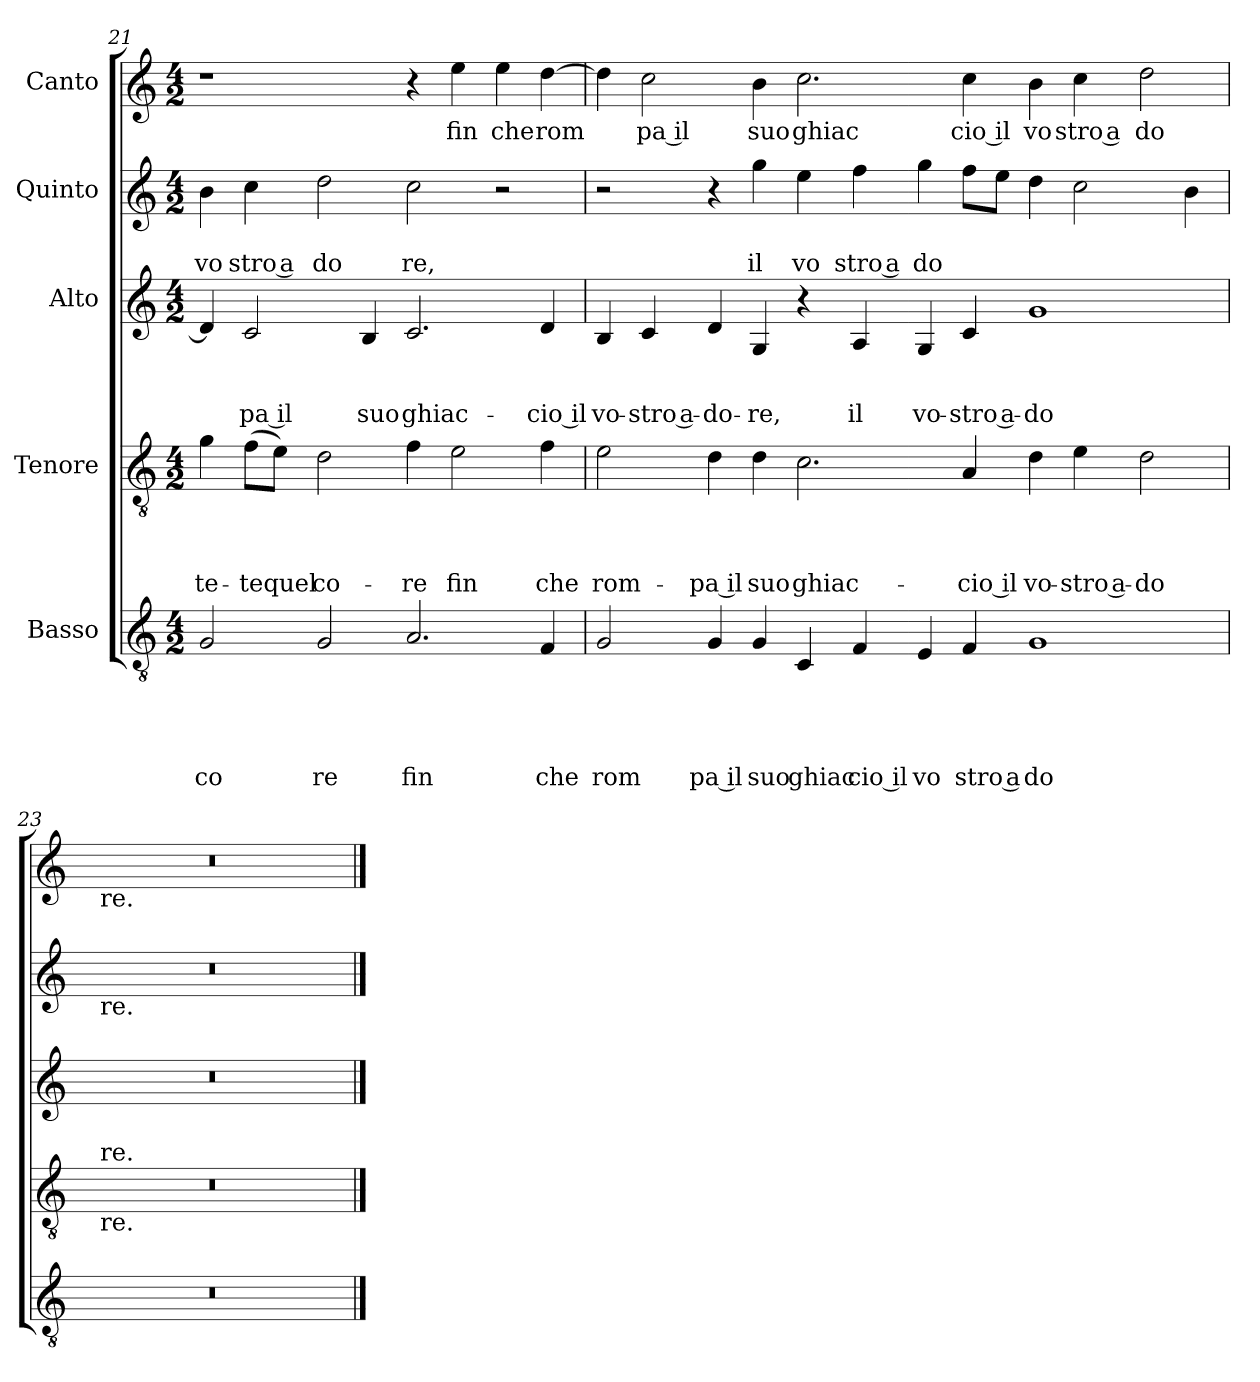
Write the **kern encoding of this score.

**kern	**text	**text	**text	**text	**text	**kern	**text	**text	**text	**text	**kern	**text	**text	**text	**kern	**text	**text	**kern	**text
*part5	*part5	*part5	*part5	*part5	*part5	*part4	*part4	*part4	*part4	*part4	*part3	*part3	*part3	*part3	*part2	*part2	*part2	*part1	*part1
*staff5	*staff5	*staff5	*staff5	*staff5	*staff5	*staff4	*staff4	*staff4	*staff4	*staff4	*staff3	*staff3	*staff3	*staff3	*staff2	*staff2	*staff2	*staff1	*staff1
*I"Basso	*	*	*	*	*	*I"Tenore	*	*	*	*	*I"Alto	*	*	*	*I"Quinto	*	*	*I"Canto	*
!!LO:PB:g=z
*clefGv2	*	*	*	*	*	*clefGv2	*	*	*	*	*clefG2	*	*	*	*clefG2	*	*	*clefG2	*
*k[]	*	*	*	*	*	*k[]	*	*	*	*	*k[]	*	*	*	*k[]	*	*	*k[]	*
*C:	*	*	*	*	*	*C:	*	*	*	*	*C:	*	*	*	*C:	*	*	*C:	*
*M4/2	*	*	*	*	*	*M4/2	*	*	*	*	*M4/2	*	*	*	*M4/2	*	*	*M4/2	*
=21	=21	=21	=21	=21	=21	=21	=21	=21	=21	=21	=21	=21	=21	=21	=21	=21	=21	=21	=21
!	!	!	!	!	!LO:LY:b	!	!	!	!	!LO:LY:b	!	!	!	!	!	!	!LO:LY:b	!	!
2G/	.	.	.	.	co	4g\	.	.	.	te-	4d/]	.	.	.	4b\	.	vo	1r	.
!	!	!	!	!	!	!	!	!	!	!LO:LY:b	!	!	!	!LO:LY:b:rj	!	!	!LO:LY:b:rj	!	!
.	.	.	.	.	.	(>8f\L	.	.	.	-te	2c/	.	.	-pa il	4cc\	.	stro a	.	.
!	!	!	!	!	!	!	!	!	!	!LO:LY:b	!	!	!	!	!	!	!	!	!
.	.	.	.	.	.	8e\J)	.	.	.	quel	.	.	.	.	.	.	.	.	.
!	!	!	!	!	!LO:LY:b	!	!	!	!	!LO:LY:b	!	!	!	!	!	!	!LO:LY:b	!	!
2G/	.	.	.	.	re	2d\	.	.	.	co-	.	.	.	.	2dd\	.	do	.	.
!	!	!	!	!	!	!	!	!	!	!	!	!	!	!LO:LY:b	!	!	!	!	!
.	.	.	.	.	.	.	.	.	.	.	4B/	.	.	suo	.	.	.	.	.
!	!	!	!	!	!LO:LY:b	!	!	!	!	!LO:LY:b	!	!	!	!LO:LY:b	!	!	!LO:LY:b	!	!
2.A/	.	.	.	.	fin	4f\	.	.	.	-re	2.c/	.	.	ghiac-	2cc\	.	re,	4r	.
!	!	!	!	!	!	!	!	!	!	!LO:LY:b	!	!	!	!	!	!	!	!	!LO:LY:b
.	.	.	.	.	.	2e\	.	.	.	fin	.	.	.	.	.	.	.	4ee\	fin
!	!	!	!	!	!	!	!	!	!	!	!	!	!	!	!	!	!	!	!LO:LY:b
.	.	.	.	.	.	.	.	.	.	.	.	.	.	.	2r	.	.	4ee\	che
!	!	!	!	!	!LO:LY:b	!	!	!	!	!LO:LY:b	!	!	!	!LO:LY:b:rj	!	!	!	!	!LO:LY:b
4F/	.	.	.	.	che	4f\	.	.	.	che	4d/	.	.	-cio il	.	.	.	[>4dd\	rom
=22	=22	=22	=22	=22	=22	=22	=22	=22	=22	=22	=22	=22	=22	=22	=22	=22	=22	=22	=22
!	!	!	!	!	!LO:LY:b	!	!	!	!	!LO:LY:b	!	!	!	!LO:LY:b	!	!	!	!	!
2G/	.	.	.	.	rom	2e\	.	.	.	rom-	4B/	.	.	vo-	2r	.	.	4dd>\]	.
!	!	!	!	!	!	!	!	!	!	!	!	!	!	!LO:LY:b:rj	!	!	!	!	!LO:LY:b:rj
.	.	.	.	.	.	.	.	.	.	.	4c/	.	.	-stro a-	.	.	.	2cc\	pa il
!	!	!	!	!	!LO:LY:b:rj	!	!	!	!	!LO:LY:b:rj	!	!	!	!LO:LY:b	!	!	!	!	!
4G/	.	.	.	.	pa il	4d\	.	.	.	-pa il	4d/	.	.	-do-	4r	.	.	.	.
!	!	!	!	!	!LO:LY:b	!	!	!	!	!LO:LY:b	!	!	!	!LO:LY:b	!	!	!LO:LY:b	!	!LO:LY:b
4G/	.	.	.	.	suo	4d\	.	.	.	suo	4G/	.	.	-re,	4gg\	.	il	4b\	suo
!	!	!	!	!	!LO:LY:b	!	!	!	!	!LO:LY:b	!	!	!	!	!	!	!LO:LY:b	!	!LO:LY:b
4C/	.	.	.	.	ghiac	2.c\	.	.	.	ghiac-	4r	.	.	.	4ee\	.	vo	2.cc\	ghiac
!	!	!	!	!	!LO:LY:b:rj	!	!	!	!	!	!	!	!	!LO:LY:b	!	!	!LO:LY:b:rj	!	!
4F/	.	.	.	.	cio il	.	.	.	.	.	4A/	.	.	il	4ff\	.	stro a	.	.
!	!	!	!	!	!LO:LY:b	!	!	!	!	!	!	!	!	!LO:LY:b	!	!	!LO:LY:b	!	!
4E/	.	.	.	.	vo	.	.	.	.	.	4G/	.	.	vo-	4gg\	.	do	.	.
!	!	!	!	!	!LO:LY:b:rj	!	!	!	!	!LO:LY:b:rj	!	!	!	!LO:LY:b:rj	!	!	!	!	!LO:LY:b:rj
4F/	.	.	.	.	stro a	4A/	.	.	.	-cio il	4c/	.	.	-stro a-	8ff\L	.	.	4cc\	cio il
.	.	.	.	.	.	.	.	.	.	.	.	.	.	.	8ee\J	.	.	.	.
!	!	!	!	!	!LO:LY:b	!	!	!	!	!LO:LY:b	!	!	!	!LO:LY:b	!	!	!	!	!LO:LY:b
1G	.	.	.	.	do	4d\	.	.	.	vo-	1g	.	.	-do-	4dd\	.	.	4b\	vo
!	!	!	!	!	!	!	!	!	!	!LO:LY:b:rj	!	!	!	!	!	!	!	!	!LO:LY:b:rj
.	.	.	.	.	.	4e\	.	.	.	-stro a-	.	.	.	.	2cc\	.	.	4cc\	stro a
!	!	!	!	!	!	!	!	!	!	!LO:LY:b	!	!	!	!	!	!	!	!	!LO:LY:b
.	.	.	.	.	.	2d\	.	.	.	-do-	.	.	.	.	.	.	.	2dd\	do
.	.	.	.	.	.	.	.	.	.	.	.	.	.	.	4b\	.	.	.	.
=23	=23	=23	=23	=23	=23	=23	=23	=23	=23	=23	=23	=23	=23	=23	=23	=23	=23	=23	=23
*	*	*	*	*	*	*^	*	*	*	*	*	*	*	*	*^	*	*	*^	*
0r	.	.	.	.	.	0r	16.ryy	.	.	.	.	0r	.	.	.	0r	16.ryy	.	.	0r	16.ryy	.
!	!	!	!	!	!	!	!	!	!	!	!	!	!	!	!	!	!	!	!	!	!LO:TX:b:t=re.	!
!	!	!	!	!	!	!	!	!	!	!	!	!	!	!	!	!	!LO:TX:b:t=re.	!	!	!	!	!
!	!	!	!	!	!	!	!LO:TX:a:t=re.	!	!	!	!	!	!	!	!	!	!	!	!	!	!	!
!	!	!	!	!	!	!	!LO:TX:b:t=re.	!	!	!	!	!	!	!	!	!	!	!	!	!	!	!
.	.	.	.	.	.	.	1ryy	.	.	.	.	.	.	.	.	.	1ryy	.	.	.	1ryy	.
.	.	.	.	.	.	.	2ryy	.	.	.	.	.	.	.	.	.	2ryy	.	.	.	2ryy	.
.	.	.	.	.	.	.	4ryy	.	.	.	.	.	.	.	.	.	4ryy	.	.	.	4ryy	.
.	.	.	.	.	.	.	8ryy	.	.	.	.	.	.	.	.	.	8ryy	.	.	.	8ryy	.
.	.	.	.	.	.	.	32ryy	.	.	.	.	.	.	.	.	.	32ryy	.	.	.	32ryy	.
*	*	*	*	*	*	*	*	*	*	*	*	*	*	*	*	*v	*v	*	*	*	*	*
*	*	*	*	*	*	*v	*v	*	*	*	*	*	*	*	*	*	*	*	*v	*v	*
==	==	==	==	==	==	==	==	==	==	==	==	==	==	==	==	==	==	==	==
*-	*-	*-	*-	*-	*-	*-	*-	*-	*-	*-	*-	*-	*-	*-	*-	*-	*-	*-	*-
